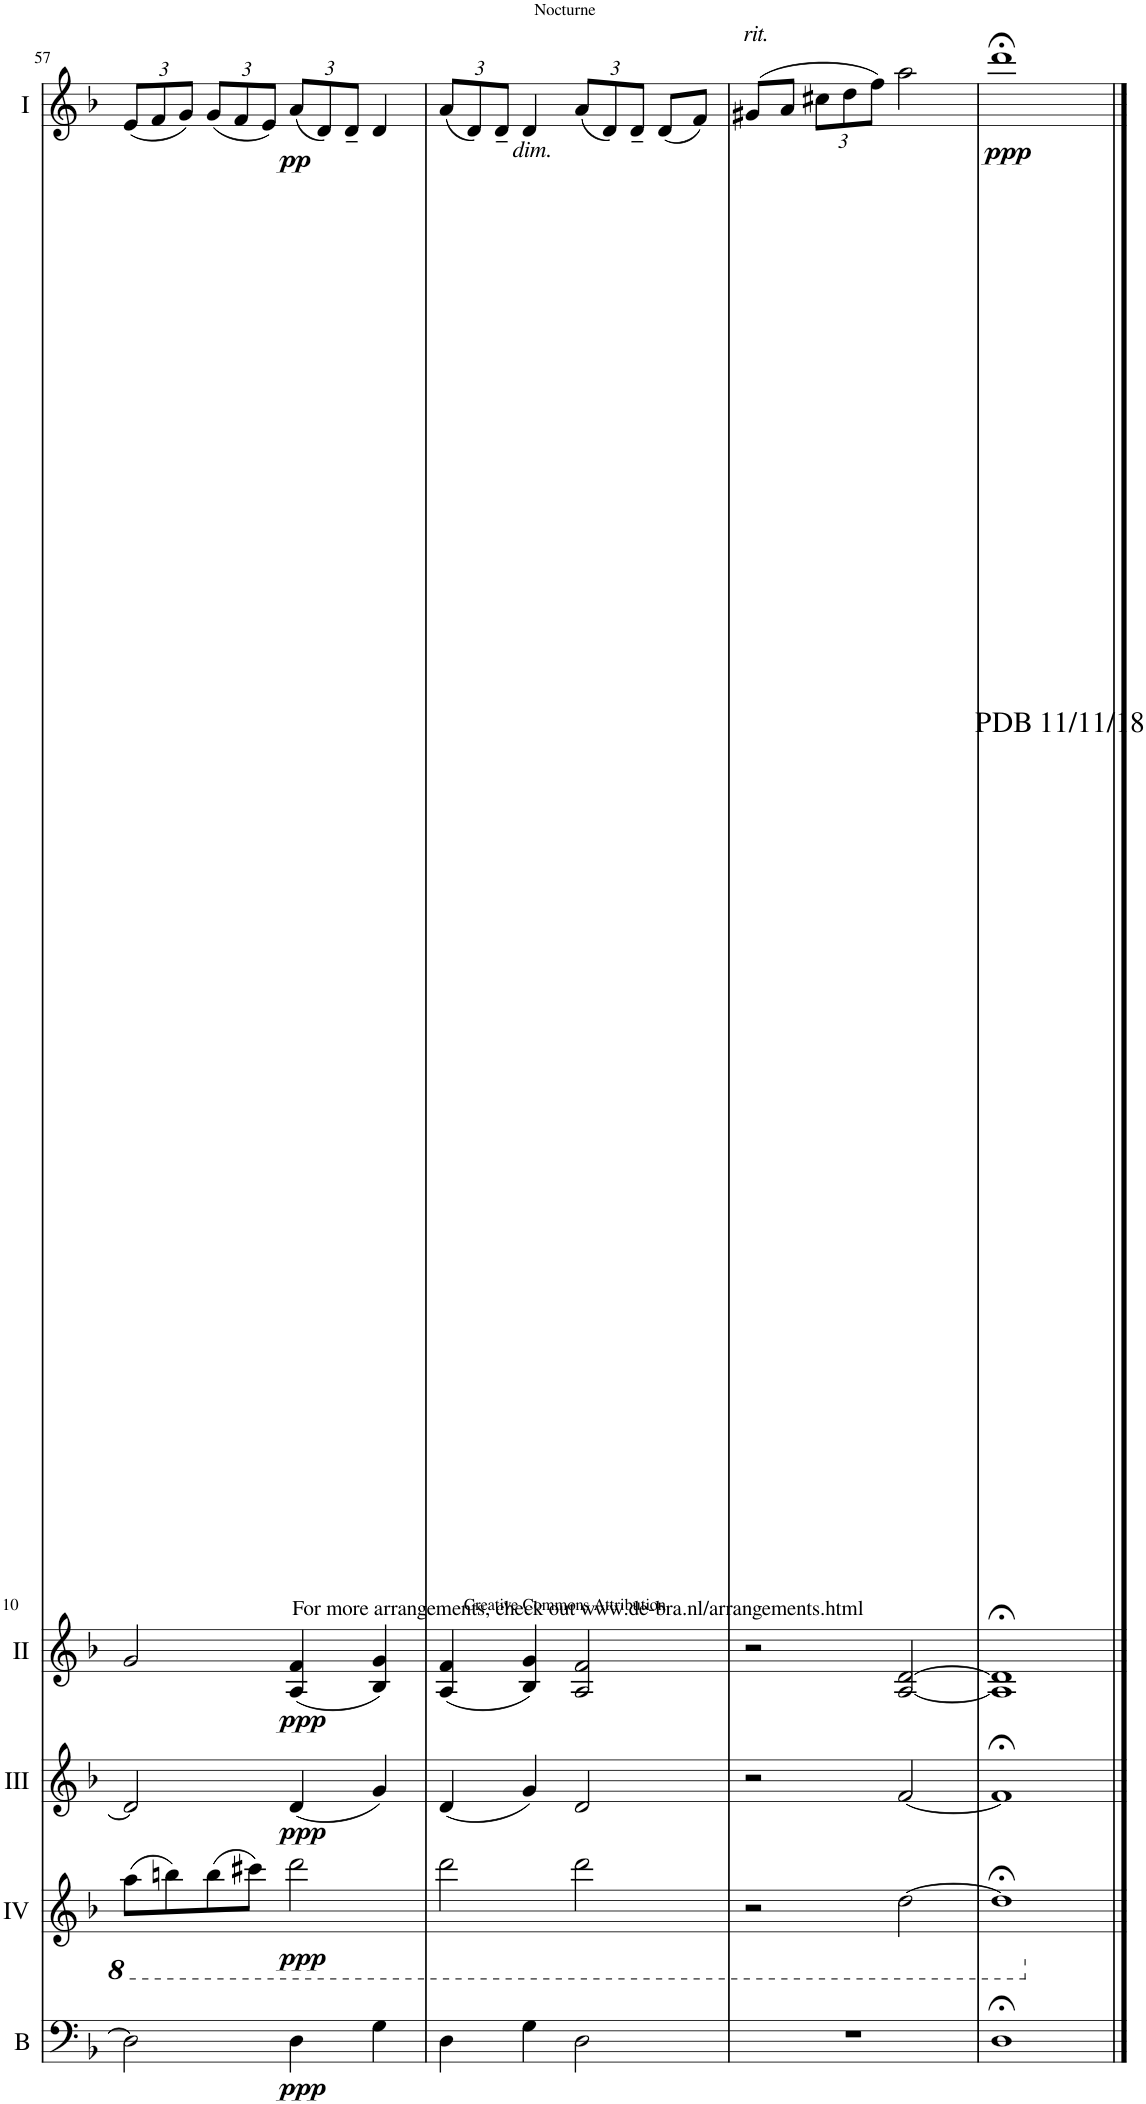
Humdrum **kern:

**kern	**dynam	**kern	**dynam	**kern	**dynam	**kern	**dynam	**kern	**dynam
*part5	*part5	*part4	*part4	*part3	*part3	*part2	*part2	*part1	*part1
*staff5	*staff5	*staff4	*staff4	*staff3	*staff3	*staff2	*staff2	*staff1	*staff1
*I"Bass	*	*I"Acc. 4	*	*I"Acc. 3	*	*I"Acc. 2	*	*I"Acc. 1	*
*I'B	*	*	*	*	*	*	*	*	*
!!LO:PB:g=z
*clefF4	*	*clefG2	*	*clefG2	*	*clefG2	*	*clefG2	*
*Trd7c12	*	*Trd7c12	*	*	*	*	*	*Trd7c12	*
*k[b-]	*	*k[b-]	*	*k[b-]	*	*k[b-]	*	*k[b-]	*
*M4/4	*	*M4/4	*	*M4/4	*	*M4/4	*	*M4/4	*
*met(c)	*	*met(c)	*	*met(c)	*	*met(c)	*	*met(c)	*
*	*	*	*	*	*	*	*	*Xbrackettup	*
=57	=57	=57	=57	=57	=57	=57	=57	=57	=57
2D\]	.	(8a\L	.	2d/]	.	2g/	.	(12e/L	.
.	.	.	.	.	.	.	.	12f/	.
.	.	8bn\)	.	.	.	.	.	.	.
.	.	.	.	.	.	.	.	12g/J)	.
.	.	(8b\	.	.	.	.	.	(12g/L	.
.	.	.	.	.	.	.	.	12f/	.
.	.	8cc#X\J)	.	.	.	.	.	.	.
.	.	.	.	.	.	.	.	12e/J)	.
!	!LO:DY:b	!	!LO:DY:b	!	!LO:DY:b	!	!LO:DY:b	!	!LO:DY:b
4D\	ppp	2dd\	ppp	(4d/	ppp	(4A/ 4f/	ppp	(12a/L	pp
.	.	.	.	.	.	.	.	12d/)	.
.	.	.	.	.	.	.	.	12d~/J	.
4G\	.	.	.	4g/)	.	4B-/ 4g/)	.	4d/	.
=58	=58	=58	=58	=58	=58	=58	=58	=58	=58
4D\	.	2dd\	.	(4d/	.	(4A/ 4f/	.	(12a/L	.
.	.	.	.	.	.	.	.	12d/)	.
.	.	.	.	.	.	.	.	12d~/J	.
!	!	!	!	!	!	!	!	!LO:TX:b:i:t=dim.	!
4G\	.	.	.	4g/)	.	4B-/ 4g/)	.	4d/	.
2D\	.	2dd\	.	2d/	.	2A/ 2f/	.	(12a/L	.
.	.	.	.	.	.	.	.	12d/)	.
.	.	.	.	.	.	.	.	12d~/J	.
.	.	.	.	.	.	.	.	(8d/L	.
.	.	.	.	.	.	.	.	8f/J)	.
=59	=59	=59	=59	=59	=59	=59	=59	=59	=59
!	!	!	!	!	!	!	!	!LO:TX:a:i:t=rit.	!
1r	.	2r	.	2r	.	2r	.	(8g#X/L	.
.	.	.	.	.	.	.	.	8a/J	.
.	.	.	.	.	.	.	.	12cc#X\L	.
.	.	.	.	.	.	.	.	12dd\	.
.	.	.	.	.	.	.	.	12ff\J)	.
.	.	[2d\	.	[2f/	.	[2A/ [2d/	.	2aa\	.
=60	=60	=60	=60	=60	=60	=60	=60	=60	=60
!	!	!	!	!	!	!	!	!LO:TX:b:t=PDB 11/11/18	!
!	!	!	!	!	!	!	!	!LO:TX:b:t=For more arrangements, check out www.de-bra.nl/arrangements.html	!
!	!	!	!	!	!	!	!	!	!LO:DY:b
1D;<	.	1d;<]	.	1f;<]	.	1A];< 1d];<	.	1ddd;<	ppp
==	==	==	==	==	==	==	==	==	==
*-	*-	*-	*-	*-	*-	*-	*-	*-	*-
